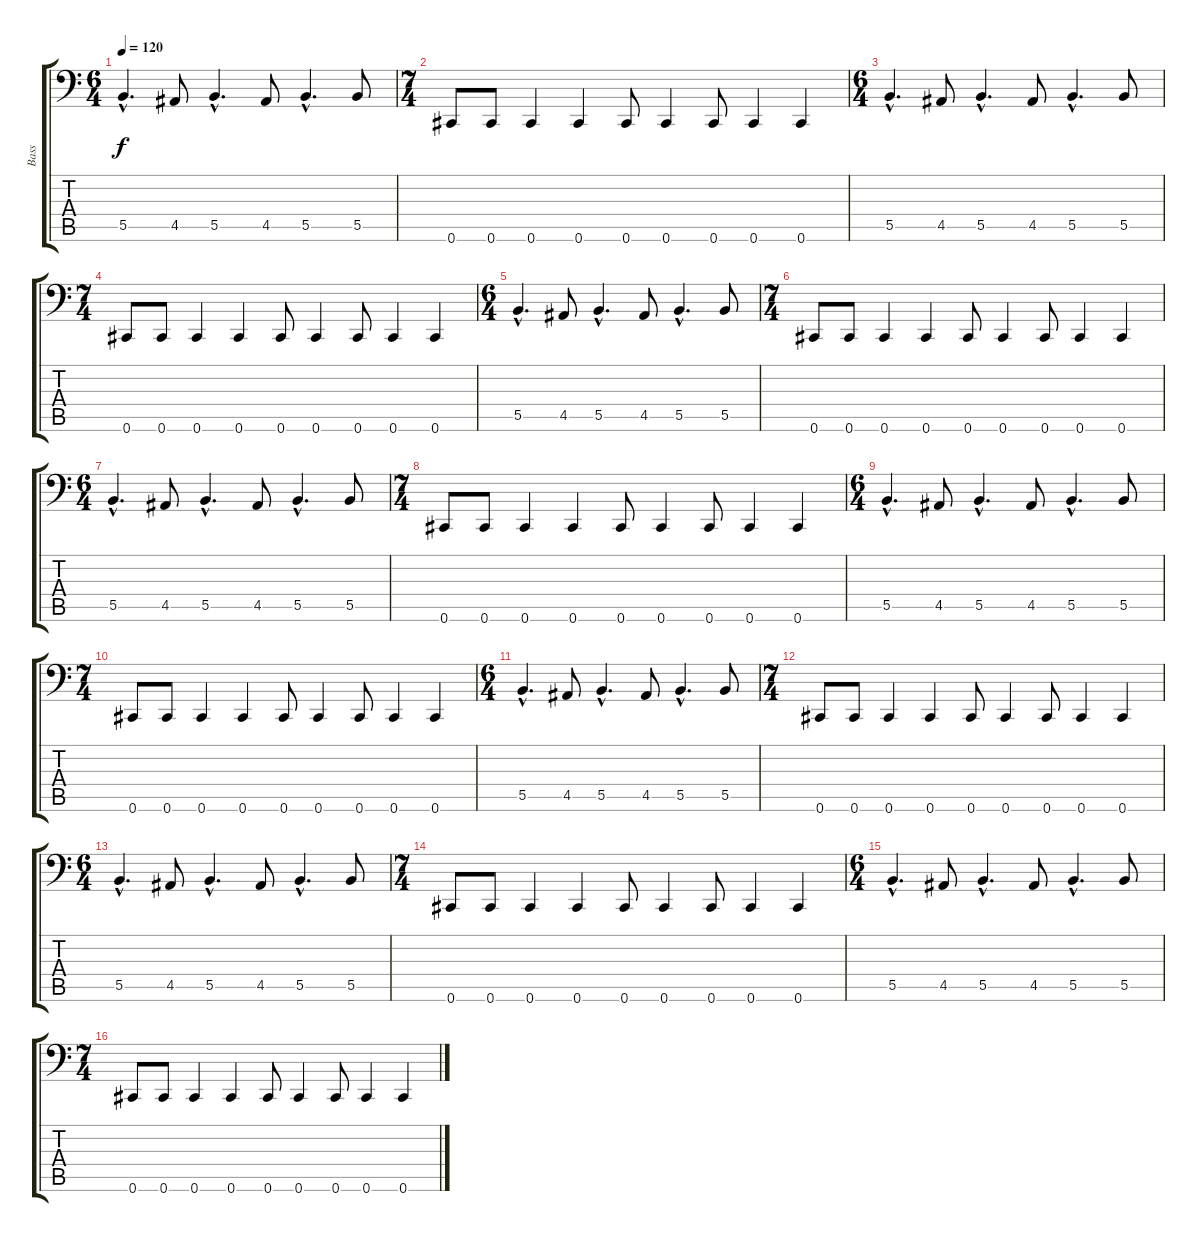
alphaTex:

\track ("Bass" "Bass") {instrument electricbasspick}
\staff {score tabs}
\tuning (Db3 Ab2 E2 B1 Gb1 Db1) {hide}
\ts (6 4)
\tempo 120
\clef f4
\ks c
5.5{hac}.4{d dy f instrument electricbasspick} 4.5.8 5.5{hac}.4{d} 4.5.8 5.5{hac}.4{d} 5.5.8 |
\ts (7 4)
0.6.8 0.6.8 0.6.4 0.6.4 0.6.8 0.6.4 0.6.8 0.6.4 0.6.4 |
\ts (6 4)
5.5{hac}.4{d} 4.5.8 5.5{hac}.4{d} 4.5.8 5.5{hac}.4{d} 5.5.8 |
\ts (7 4)
0.6.8 0.6.8 0.6.4 0.6.4 0.6.8 0.6.4 0.6.8 0.6.4 0.6.4 |
\ts (6 4)
5.5{hac}.4{d} 4.5.8 5.5{hac}.4{d} 4.5.8 5.5{hac}.4{d} 5.5.8 |
\ts (7 4)
0.6.8 0.6.8 0.6.4 0.6.4 0.6.8 0.6.4 0.6.8 0.6.4 0.6.4 |
\ts (6 4)
5.5{hac}.4{d} 4.5.8 5.5{hac}.4{d} 4.5.8 5.5{hac}.4{d} 5.5.8 |
\ts (7 4)
0.6.8 0.6.8 0.6.4 0.6.4 0.6.8 0.6.4 0.6.8 0.6.4 0.6.4 |
\ts (6 4)
5.5{hac}.4{d} 4.5.8 5.5{hac}.4{d} 4.5.8 5.5{hac}.4{d} 5.5.8 |
\ts (7 4)
0.6.8 0.6.8 0.6.4 0.6.4 0.6.8 0.6.4 0.6.8 0.6.4 0.6.4 |
\ts (6 4)
5.5{hac}.4{d} 4.5.8 5.5{hac}.4{d} 4.5.8 5.5{hac}.4{d} 5.5.8 |
\ts (7 4)
0.6.8 0.6.8 0.6.4 0.6.4 0.6.8 0.6.4 0.6.8 0.6.4 0.6.4 |
\ts (6 4)
5.5{hac}.4{d} 4.5.8 5.5{hac}.4{d} 4.5.8 5.5{hac}.4{d} 5.5.8 |
\ts (7 4)
0.6.8 0.6.8 0.6.4 0.6.4 0.6.8 0.6.4 0.6.8 0.6.4 0.6.4 |
\ts (6 4)
5.5{hac}.4{d} 4.5.8 5.5{hac}.4{d} 4.5.8 5.5{hac}.4{d} 5.5.8 |
\ts (7 4)
0.6.8 0.6.8 0.6.4 0.6.4 0.6.8 0.6.4 0.6.8 0.6.4 0.6.4
